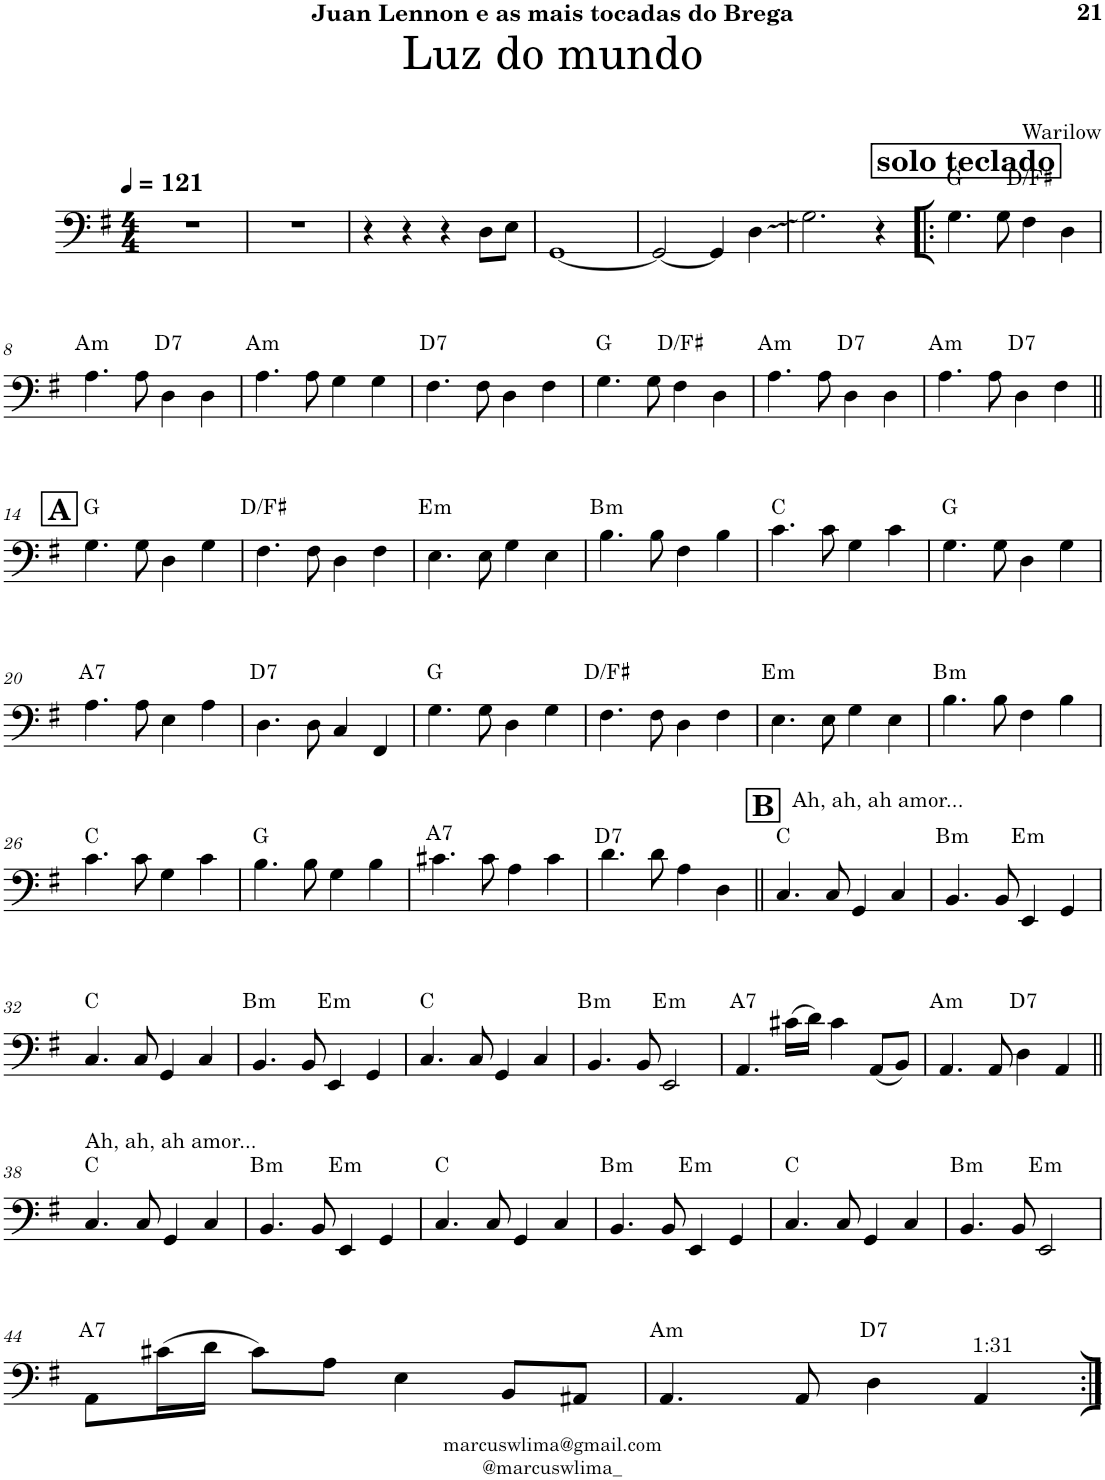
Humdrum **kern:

**kern	**harte
*part1	*part1
*staff1	*
*I"Electric Bass	*
*I'El. B.	*
!!LO:PB:g=z
*clefF4	*
*Trd7c12	*
*k[f#]	*
*M4/4	*
*MM121	*
=1	=1
1r	.
=2	=2
1r	.
=3	=3
4r	.
4r	.
4r	.
8D\L	.
8E\J	.
=4	=4
[1GG	.
=5	=5
2GG/_	.
4GG/]	.
4D\	.
=6	=6
2.G\	.
4r	.
!!LO:REH:place=s1:a:B:cj:fs=14:t=solo teclado
=7!|:	=7!|:
4.G\	G:maj
8G\	.
4F#\	D:maj/3
4D\	.
!!LO:LB:g=z
=8	=8
!	!LO:H:kt=m
4.A\	A:min
8A\	.
!	!LO:H:kt=7
4D\	D:7
4D\	.
=9	=9
!	!LO:H:kt=m
4.A\	A:min
8A\	.
4G\	.
4G\	.
=10	=10
!	!LO:H:kt=7
4.F#\	D:7
8F#\	.
4D\	.
4F#\	.
=11	=11
4.G\	G:maj
8G\	.
4F#\	D:maj/3
4D\	.
=12	=12
!	!LO:H:kt=m
4.A\	A:min
8A\	.
!	!LO:H:kt=7
4D\	D:7
4D\	.
=13	=13
!	!LO:H:kt=m
4.A\	A:min
8A\	.
!	!LO:H:kt=7
4D\	D:7
4F#\	.
!!LO:LB:g=z
!!LO:REH:place=s1:a:B:cj:fs=14:t=A
=14||	=14||
4.G\	G:maj
8G\	.
4D\	.
4G\	.
=15	=15
4.F#\	D:maj/3
8F#\	.
4D\	.
4F#\	.
=16	=16
!	!LO:H:kt=m
4.E\	E:min
8E\	.
4G\	.
4E\	.
=17	=17
!	!LO:H:kt=m
4.B\	B:min
8B\	.
4F#\	.
4B\	.
=18	=18
4.c\	C:maj
8c\	.
4G\	.
4c\	.
=19	=19
4.G\	G:maj
8G\	.
4D\	.
4G\	.
!!LO:LB:g=z
=20	=20
!	!LO:H:kt=7
4.A\	A:7
8A\	.
4E\	.
4A\	.
=21	=21
!	!LO:H:kt=7
4.D\	D:7
8D\	.
4C/	.
4FF#/	.
=22	=22
4.G\	G:maj
8G\	.
4D\	.
4G\	.
=23	=23
4.F#\	D:maj/3
8F#\	.
4D\	.
4F#\	.
=24	=24
!	!LO:H:kt=m
4.E\	E:min
8E\	.
4G\	.
4E\	.
=25	=25
!	!LO:H:kt=m
4.B\	B:min
8B\	.
4F#\	.
4B\	.
!!LO:LB:g=z
=26	=26
4.c\	C:maj
8c\	.
4G\	.
4c\	.
=27	=27
4.B\	G:maj
8B\	.
4G\	.
4B\	.
=28	=28
!	!LO:H:kt=7
4.c#X\	A:7
8c#\	.
4A\	.
4c#\	.
=29	=29
!	!LO:H:kt=7
4.d\	D:7
8d\	.
4A\	.
4D\	.
!!LO:REH:place=s1:a:B:cj:fs=14:t=B
=30||	=30||
!LO:TX:a:t=Ah, ah, ah amor...	!
4.C/	C:maj
8C/	.
4GG/	.
4C/	.
=31	=31
!	!LO:H:kt=m
4.BB/	B:min
8BB/	.
!	!LO:H:kt=m
4EE/	E:min
4GG/	.
!!LO:LB:g=z
=32	=32
4.C/	C:maj
8C/	.
4GG/	.
4C/	.
=33	=33
!	!LO:H:kt=m
4.BB/	B:min
8BB/	.
!	!LO:H:kt=m
4EE/	E:min
4GG/	.
=34	=34
4.C/	C:maj
8C/	.
4GG/	.
4C/	.
=35	=35
!	!LO:H:kt=m
4.BB/	B:min
8BB/	.
!	!LO:H:kt=m
2EE/	E:min
=36	=36
!	!LO:H:kt=7
4.AA/	A:7
(16c#X\LL	.
16d\JJ)	.
4c#\	.
(8AA/L	.
8BB/J)	.
=37	=37
!	!LO:H:kt=m
4.AA/	A:min
8AA/	.
!	!LO:H:kt=7
4D\	D:7
4AA/	.
!!LO:LB:g=z
=38||	=38||
!LO:TX:a:t=Ah, ah, ah amor...	!
4.C/	C:maj
8C/	.
4GG/	.
4C/	.
=39	=39
!	!LO:H:kt=m
4.BB/	B:min
8BB/	.
!	!LO:H:kt=m
4EE/	E:min
4GG/	.
=40	=40
4.C/	C:maj
8C/	.
4GG/	.
4C/	.
=41	=41
!	!LO:H:kt=m
4.BB/	B:min
8BB/	.
!	!LO:H:kt=m
4EE/	E:min
4GG/	.
=42	=42
4.C/	C:maj
8C/	.
4GG/	.
4C/	.
=43	=43
!	!LO:H:kt=m
4.BB/	B:min
8BB/	.
!	!LO:H:kt=m
2EE/	E:min
!!LO:LB:g=z
=44	=44
!	!LO:H:kt=7
8AA\L	A:7
(16c#X\L	.
16d\JJ	.
8c#\L)	.
8A\J	.
4E\	.
8BB/L	.
8AA#X/J	.
=45	=45
!	!LO:H:kt=m
4.AA/	A:min
8AA/	.
!	!LO:H:kt=7
4D\	D:7
!LO:TX:a:t=1&colon;31	!
4AA/	.
=:|!	=:|!
*-	*-
